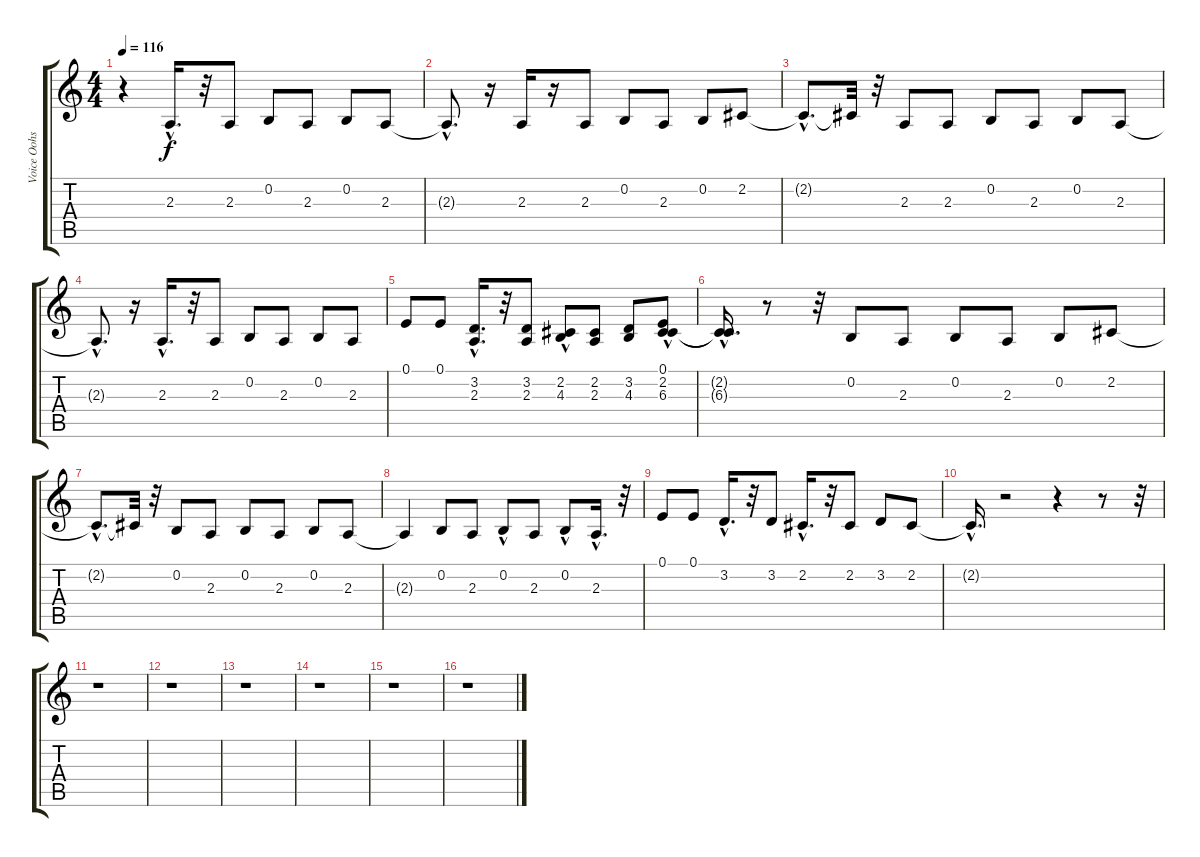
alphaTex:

\track ("Voice Oohs" "Voice Oohs") {instrument voiceoohs}
\staff {score tabs}
\tuning (E4 B3 G3 D3 A2 E2) {hide}
\ts (4 4)
\tempo 116
\clef g2
\ks c
r.4{dy f} 2.3{hac}.16{d} r.32 2.3.8 0.2.8 2.3.8 0.2.8 2.3.8 |
2.3{hac t}.8{d} r.16 2.3.16 r.16 2.3.8 0.2.8 2.3.8 0.2.8 2.2.8 |
2.2{hac t}.8{d} 2.2{t}.32 r.32 2.3.8 2.3.8 0.2.8 2.3.8 0.2.8 2.3.8 |
2.3{hac t}.8{d} r.16 2.3{hac}.16{d} r.32 2.3.8 0.2.8 2.3.8 0.2.8 2.3.8 |
0.1.8 0.1.8 (3.2{hac} 2.3{hac}).16{d} r.32 (3.2 2.3).8 (2.2{hac} 4.3).8 (2.2 2.3).8 (3.2 4.3).8 (0.1{hac} 2.2 6.3).8 |
(2.2{hac t} 6.3{hac t}).16{d} r.8 r.32 0.2.8 2.3.8 0.2.8 2.3.8 0.2.8 2.2.8 |
2.2{hac t}.8{d} 2.2{t}.32 r.32 0.2.8 2.3.8 0.2.8 2.3.8 0.2.8 2.3.8 |
2.3{t}.4 0.2.8 2.3.8 0.2{hac}.8 2.3.8 0.2{hac}.8 2.3{hac}.16{d} r.32 |
0.1.8 0.1.8 3.2{hac}.16{d} r.32 3.2.8 2.2{hac}.16{d} r.32 2.2.8 3.2.8 2.2.8 |
2.2{hac t}.16{d} r.2 r.4 r.8 r.32 |
r.1 |
r.1 |
r.1 |
r.1 |
r.1 |
r.1
